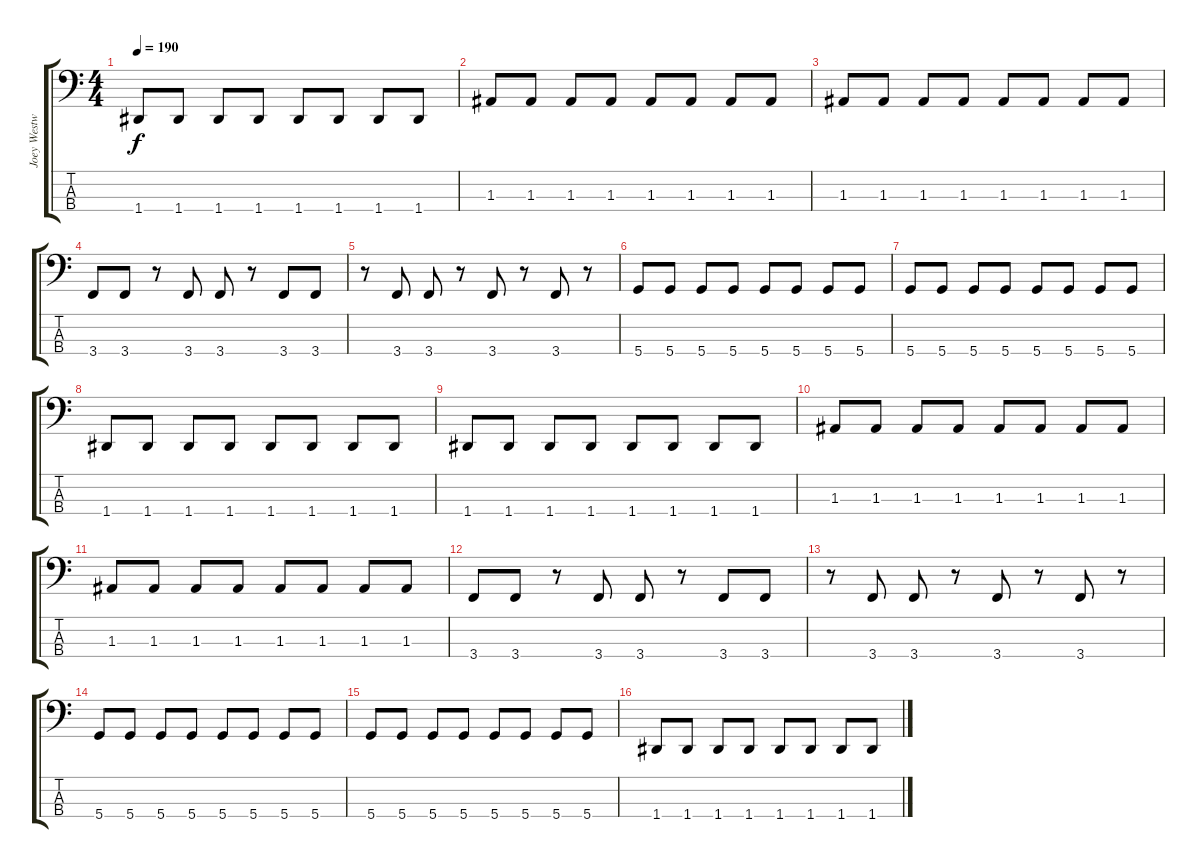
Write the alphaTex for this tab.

\track ("Joey Westwood" "Joey Westw") {instrument electricbassfinger}
\staff {score tabs}
\tuning (G2 D2 A1 D1) {hide}
\ts (4 4)
\tempo 190
\clef f4
\ks c
1.4.8{dy f} 1.4.8 1.4.8 1.4.8 1.4.8 1.4.8 1.4.8 1.4.8 |
1.3.8 1.3.8 1.3.8 1.3.8 1.3.8 1.3.8 1.3.8 1.3.8 |
1.3.8 1.3.8 1.3.8 1.3.8 1.3.8 1.3.8 1.3.8 1.3.8 |
3.4.8 3.4.8 r.8 3.4.8 3.4.8 r.8 3.4.8 3.4.8 |
r.8 3.4.8 3.4.8 r.8 3.4.8 r.8 3.4.8 r.8 |
5.4.8 5.4.8 5.4.8 5.4.8 5.4.8 5.4.8 5.4.8 5.4.8 |
5.4.8 5.4.8 5.4.8 5.4.8 5.4.8 5.4.8 5.4.8 5.4.8 |
1.4.8 1.4.8 1.4.8 1.4.8 1.4.8 1.4.8 1.4.8 1.4.8 |
1.4.8 1.4.8 1.4.8 1.4.8 1.4.8 1.4.8 1.4.8 1.4.8 |
1.3.8 1.3.8 1.3.8 1.3.8 1.3.8 1.3.8 1.3.8 1.3.8 |
1.3.8 1.3.8 1.3.8 1.3.8 1.3.8 1.3.8 1.3.8 1.3.8 |
3.4.8 3.4.8 r.8 3.4.8 3.4.8 r.8 3.4.8 3.4.8 |
r.8 3.4.8 3.4.8 r.8 3.4.8 r.8 3.4.8 r.8 |
5.4.8 5.4.8 5.4.8 5.4.8 5.4.8 5.4.8 5.4.8 5.4.8 |
5.4.8 5.4.8 5.4.8 5.4.8 5.4.8 5.4.8 5.4.8 5.4.8 |
1.4.8 1.4.8 1.4.8 1.4.8 1.4.8 1.4.8 1.4.8 1.4.8
